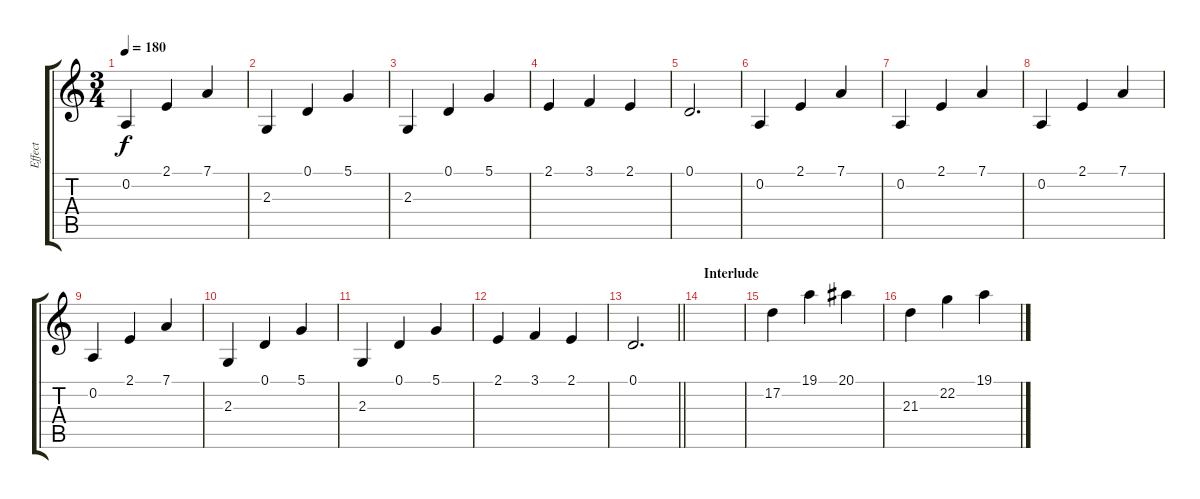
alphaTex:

\track ("Effect" "Effect") {instrument stringensemble1}
\staff {score tabs}
\tuning (D4 A3 F3 C3 G2 C2) {hide}
\ts (3 4)
\tempo 180
\clef g2
\ks c
0.2.4{dy f} 2.1.4 7.1.4 |
2.3.4 0.1.4 5.1.4 |
2.3.4 0.1.4 5.1.4 |
2.1.4 3.1.4 2.1.4 |
0.1.2{d} |
0.2.4 2.1.4 7.1.4 |
0.2.4 2.1.4 7.1.4 |
0.2.4 2.1.4 7.1.4 |
0.2.4 2.1.4 7.1.4 |
2.3.4 0.1.4 5.1.4 |
2.3.4 0.1.4 5.1.4 |
2.1.4 3.1.4 2.1.4 |
\barLineRight lightlight
0.1.2{d} |
\section ("" "Interlude")
|
17.2.4{volume 11} 19.1.4 20.1.4 |
21.3.4 22.2.4 19.1.4
